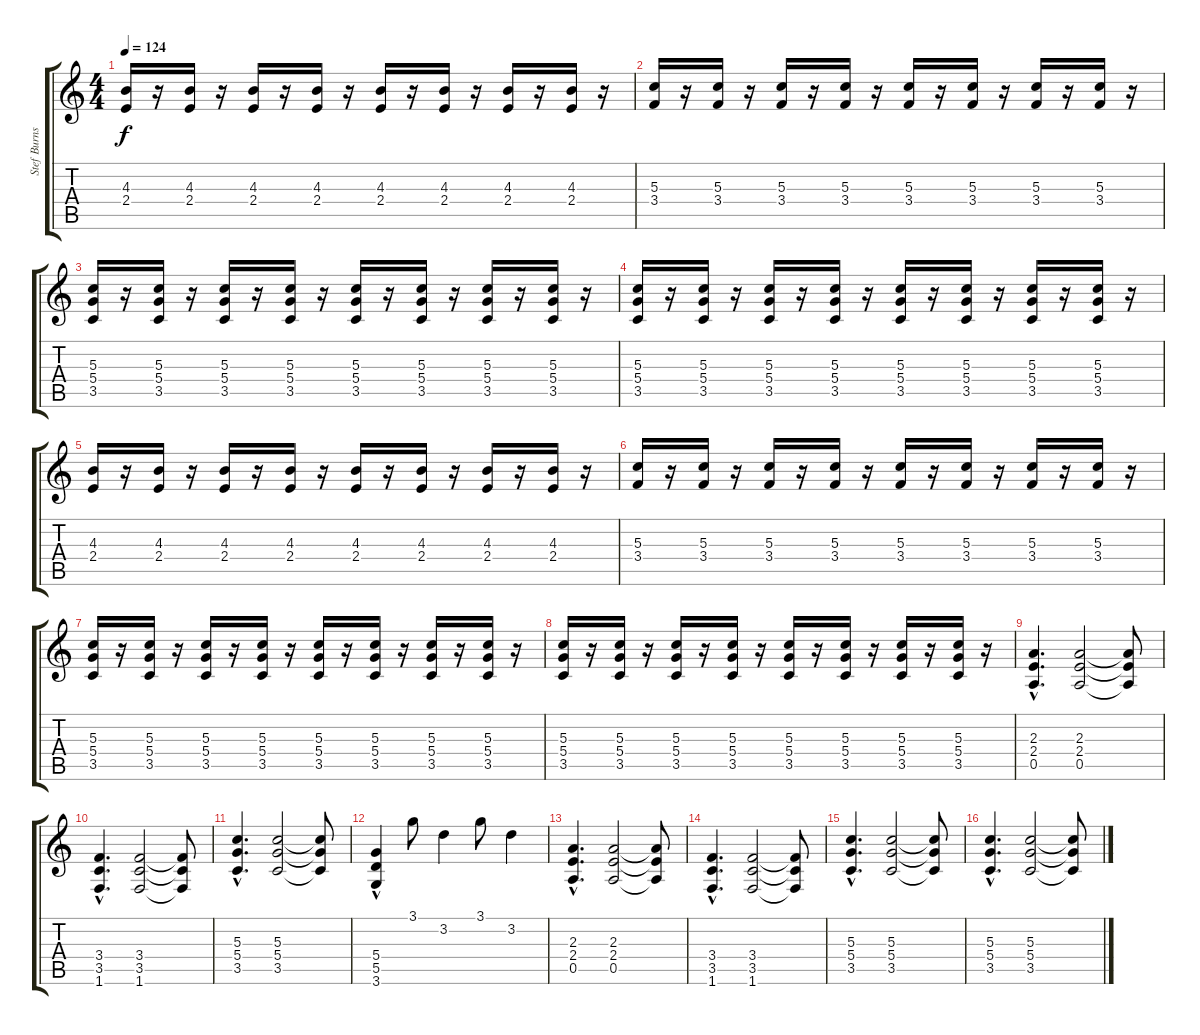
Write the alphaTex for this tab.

\track ("Stef Burns [guitar]" "Stef Burns") {instrument overdrivenguitar}
\staff {score tabs}
\tuning (E4 B3 G3 D3 A2 E2) {hide}
\ts (4 4)
\tempo 124
\clef g2
\ks c
(4.3 2.4).16{dy f} r.16 (4.3 2.4).16 r.16 (4.3 2.4).16 r.16 (4.3 2.4).16 r.16 (4.3 2.4).16 r.16 (4.3 2.4).16 r.16 (4.3 2.4).16 r.16 (4.3 2.4).16 r.16 |
(5.3 3.4).16 r.16 (5.3 3.4).16 r.16 (5.3 3.4).16 r.16 (5.3 3.4).16 r.16 (5.3 3.4).16 r.16 (5.3 3.4).16 r.16 (5.3 3.4).16 r.16 (5.3 3.4).16 r.16 |
(5.3 5.4 3.5).16 r.16 (5.3 5.4 3.5).16 r.16 (5.3 5.4 3.5).16 r.16 (5.3 5.4 3.5).16 r.16 (5.3 5.4 3.5).16 r.16 (5.3 5.4 3.5).16 r.16 (5.3 5.4 3.5).16 r.16 (5.3 5.4 3.5).16 r.16 |
(5.3 5.4 3.5).16 r.16 (5.3 5.4 3.5).16 r.16 (5.3 5.4 3.5).16 r.16 (5.3 5.4 3.5).16 r.16 (5.3 5.4 3.5).16 r.16 (5.3 5.4 3.5).16 r.16 (5.3 5.4 3.5).16 r.16 (5.3 5.4 3.5).16 r.16 |
(4.3 2.4).16 r.16 (4.3 2.4).16 r.16 (4.3 2.4).16 r.16 (4.3 2.4).16 r.16 (4.3 2.4).16 r.16 (4.3 2.4).16 r.16 (4.3 2.4).16 r.16 (4.3 2.4).16 r.16 |
(5.3 3.4).16 r.16 (5.3 3.4).16 r.16 (5.3 3.4).16 r.16 (5.3 3.4).16 r.16 (5.3 3.4).16 r.16 (5.3 3.4).16 r.16 (5.3 3.4).16 r.16 (5.3 3.4).16 r.16 |
(5.3 5.4 3.5).16 r.16 (5.3 5.4 3.5).16 r.16 (5.3 5.4 3.5).16 r.16 (5.3 5.4 3.5).16 r.16 (5.3 5.4 3.5).16 r.16 (5.3 5.4 3.5).16 r.16 (5.3 5.4 3.5).16 r.16 (5.3 5.4 3.5).16 r.16 |
(5.3 5.4 3.5).16 r.16 (5.3 5.4 3.5).16 r.16 (5.3 5.4 3.5).16 r.16 (5.3 5.4 3.5).16 r.16 (5.3 5.4 3.5).16 r.16 (5.3 5.4 3.5).16 r.16 (5.3 5.4 3.5).16 r.16 (5.3 5.4 3.5).16 r.16 |
(2.3{hac} 2.4{hac} 0.5{hac}).4{d} (2.3 2.4 0.5).2 (2.3{t} 2.4{t} 0.5{t}).8 |
(3.4{hac} 3.5{hac} 1.6{hac}).4{d} (3.4 3.5 1.6).2 (3.4{t} 3.5{t} 1.6{t}).8 |
(5.3{hac} 5.4{hac} 3.5{hac}).4{d} (5.3 5.4 3.5).2 (5.3{t} 5.4{t} 3.5{t}).8 |
(5.4{hac} 5.5 3.6{hac}).4 3.1.8 3.2.4 3.1.8 3.2.4 |
(2.3{hac} 2.4{hac} 0.5{hac}).4{d} (2.3 2.4 0.5).2 (2.3{t} 2.4{t} 0.5{t}).8 |
(3.4{hac} 3.5{hac} 1.6{hac}).4{d} (3.4 3.5 1.6).2 (3.4{t} 3.5{t} 1.6{t}).8 |
(5.3{hac} 5.4{hac} 3.5{hac}).4{d} (5.3 5.4 3.5).2 (5.3{t} 5.4{t} 3.5{t}).8 |
(5.3{hac} 5.4{hac} 3.5{hac}).4{d} (5.3 5.4 3.5).2 (5.3{t} 5.4{t} 3.5{t}).8
